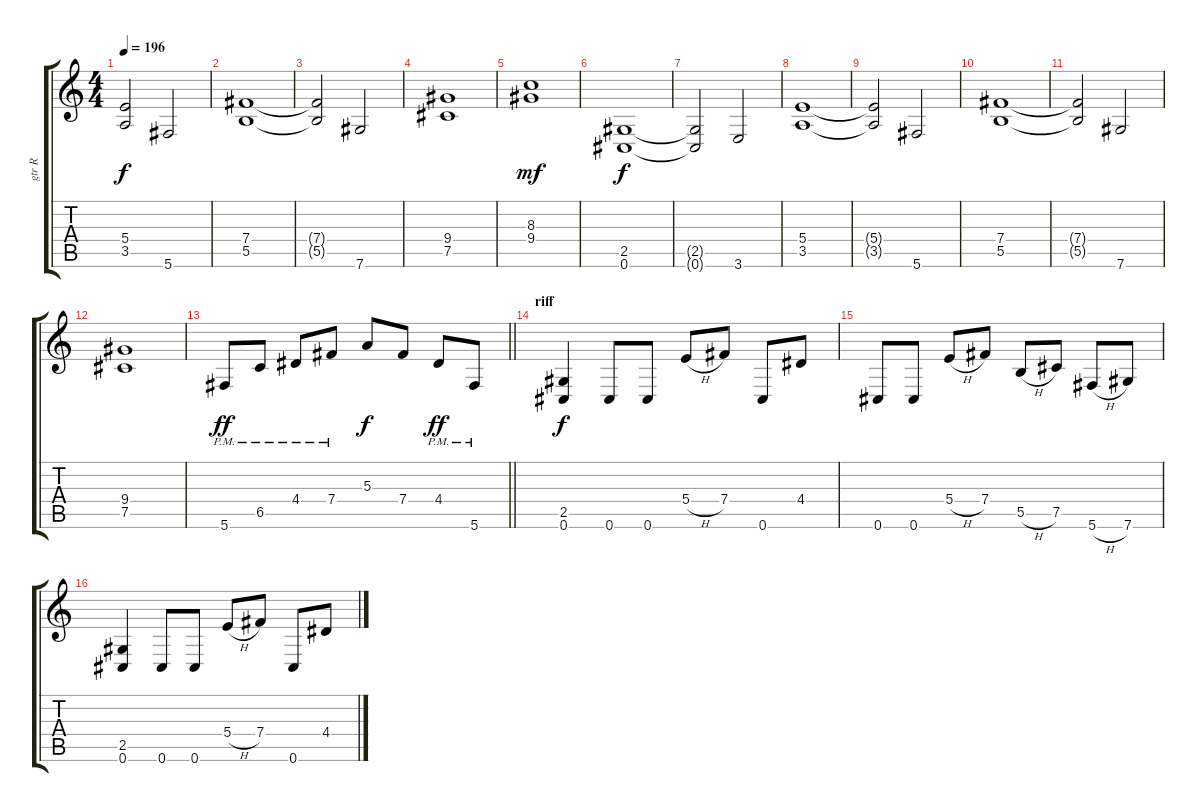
\track ("gtr R" "gtr R") {instrument overdrivenguitar}
\staff {score tabs}
\tuning (Db4 Ab3 E3 B2 Gb2 Db2) {hide}
\ts (4 4)
\tempo 196
\clef g2
\ks c
(5.4{t} 3.5{t}).2{dy f} 5.6.2 |
(7.4 5.5).1 |
(7.4{t} 5.5{t}).2 7.6.2 |
(9.4 7.5).1 |
(8.3 9.4).1{dy mf} |
(2.5 0.6).1{dy f} |
(2.5{t} 0.6{t}).2 3.6.2 |
(5.4 3.5).1 |
(5.4{t} 3.5{t}).2 5.6.2 |
(7.4 5.5).1 |
(7.4{t} 5.5{t}).2 7.6.2 |
(9.4 7.5).1 |
\barLineRight lightlight
5.6{pm}.8{dy ff} 6.5{pm}.8 4.4{pm}.8 7.4{pm}.8 5.3.8{dy f} 7.4.8 4.4{pm}.8{dy ff} 5.6{pm}.8 |
\section ("" "riff ")
(2.5 0.6).4{dy f} 0.6.8 0.6.8 5.4{h}.8 7.4.8 0.6.8 4.4.8 |
0.6.8 0.6.8 5.4{h}.8 7.4.8 5.5{h}.8 7.5.8 5.6{h}.8 7.6.8 |
(2.5 0.6).4 0.6.8 0.6.8 5.4{h}.8 7.4.8 0.6.8 4.4.8
